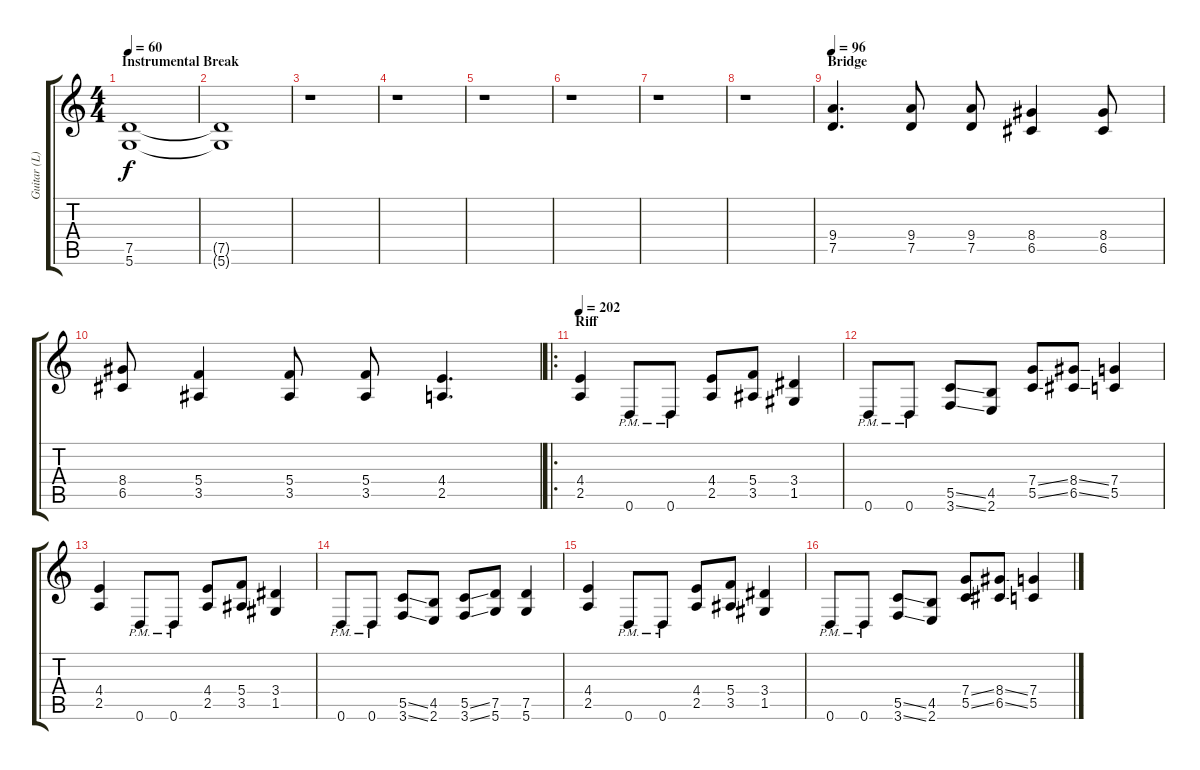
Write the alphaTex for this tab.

\track ("Guitar (L)" "Guitar (L)") {instrument distortionguitar}
\staff {score tabs}
\tuning (D4 A3 F3 C3 G2 D2) {hide}
\ts (4 4)
\section ("" "Instrumental Break")
\tempo 60
\clef g2
\ks c
(7.5 5.6).1{dy f} |
(7.5{t} 5.6{t}).1 |
r.1 |
r.1 |
r.1 |
r.1 |
r.1 |
r.1 |
\section ("" "Bridge")
\tempo 96
(9.4 7.5).4{d} (9.4 7.5).8 (9.4 7.5).8 (8.4 6.5).4 (8.4 6.5).8 |
(8.4 6.5).8 (5.4 3.5).4 (5.4 3.5).8 (5.4 3.5).8 (4.4 2.5).4{d} |
\ro
\section ("" "Riff")
\tempo 202
(4.4 2.5).4 0.6{pm}.8 0.6{pm}.8 (4.4 2.5).8 (5.4 3.5).8 (3.4 1.5).4 |
0.6{pm}.8 0.6{pm}.8 (5.5{ss} 3.6{ss}).8 (4.5 2.6).8 (7.4{ss} 5.5{ss}).8 (8.4{ss} 6.5{ss}).8 (7.4 5.5).4 |
(4.4 2.5).4 0.6{pm}.8 0.6{pm}.8 (4.4 2.5).8 (5.4 3.5).8 (3.4 1.5).4 |
0.6{pm}.8 0.6{pm}.8 (5.5{ss} 3.6{ss}).8 (4.5 2.6).8 (5.5{ss} 3.6{ss}).8 (7.5 5.6).8 (7.5 5.6).4 |
(4.4 2.5).4 0.6{pm}.8 0.6{pm}.8 (4.4 2.5).8 (5.4 3.5).8 (3.4 1.5).4 |
0.6{pm}.8 0.6{pm}.8 (5.5{ss} 3.6{ss}).8 (4.5 2.6).8 (7.4{ss} 5.5{ss}).8 (8.4{ss} 6.5{ss}).8 (7.4 5.5).4
